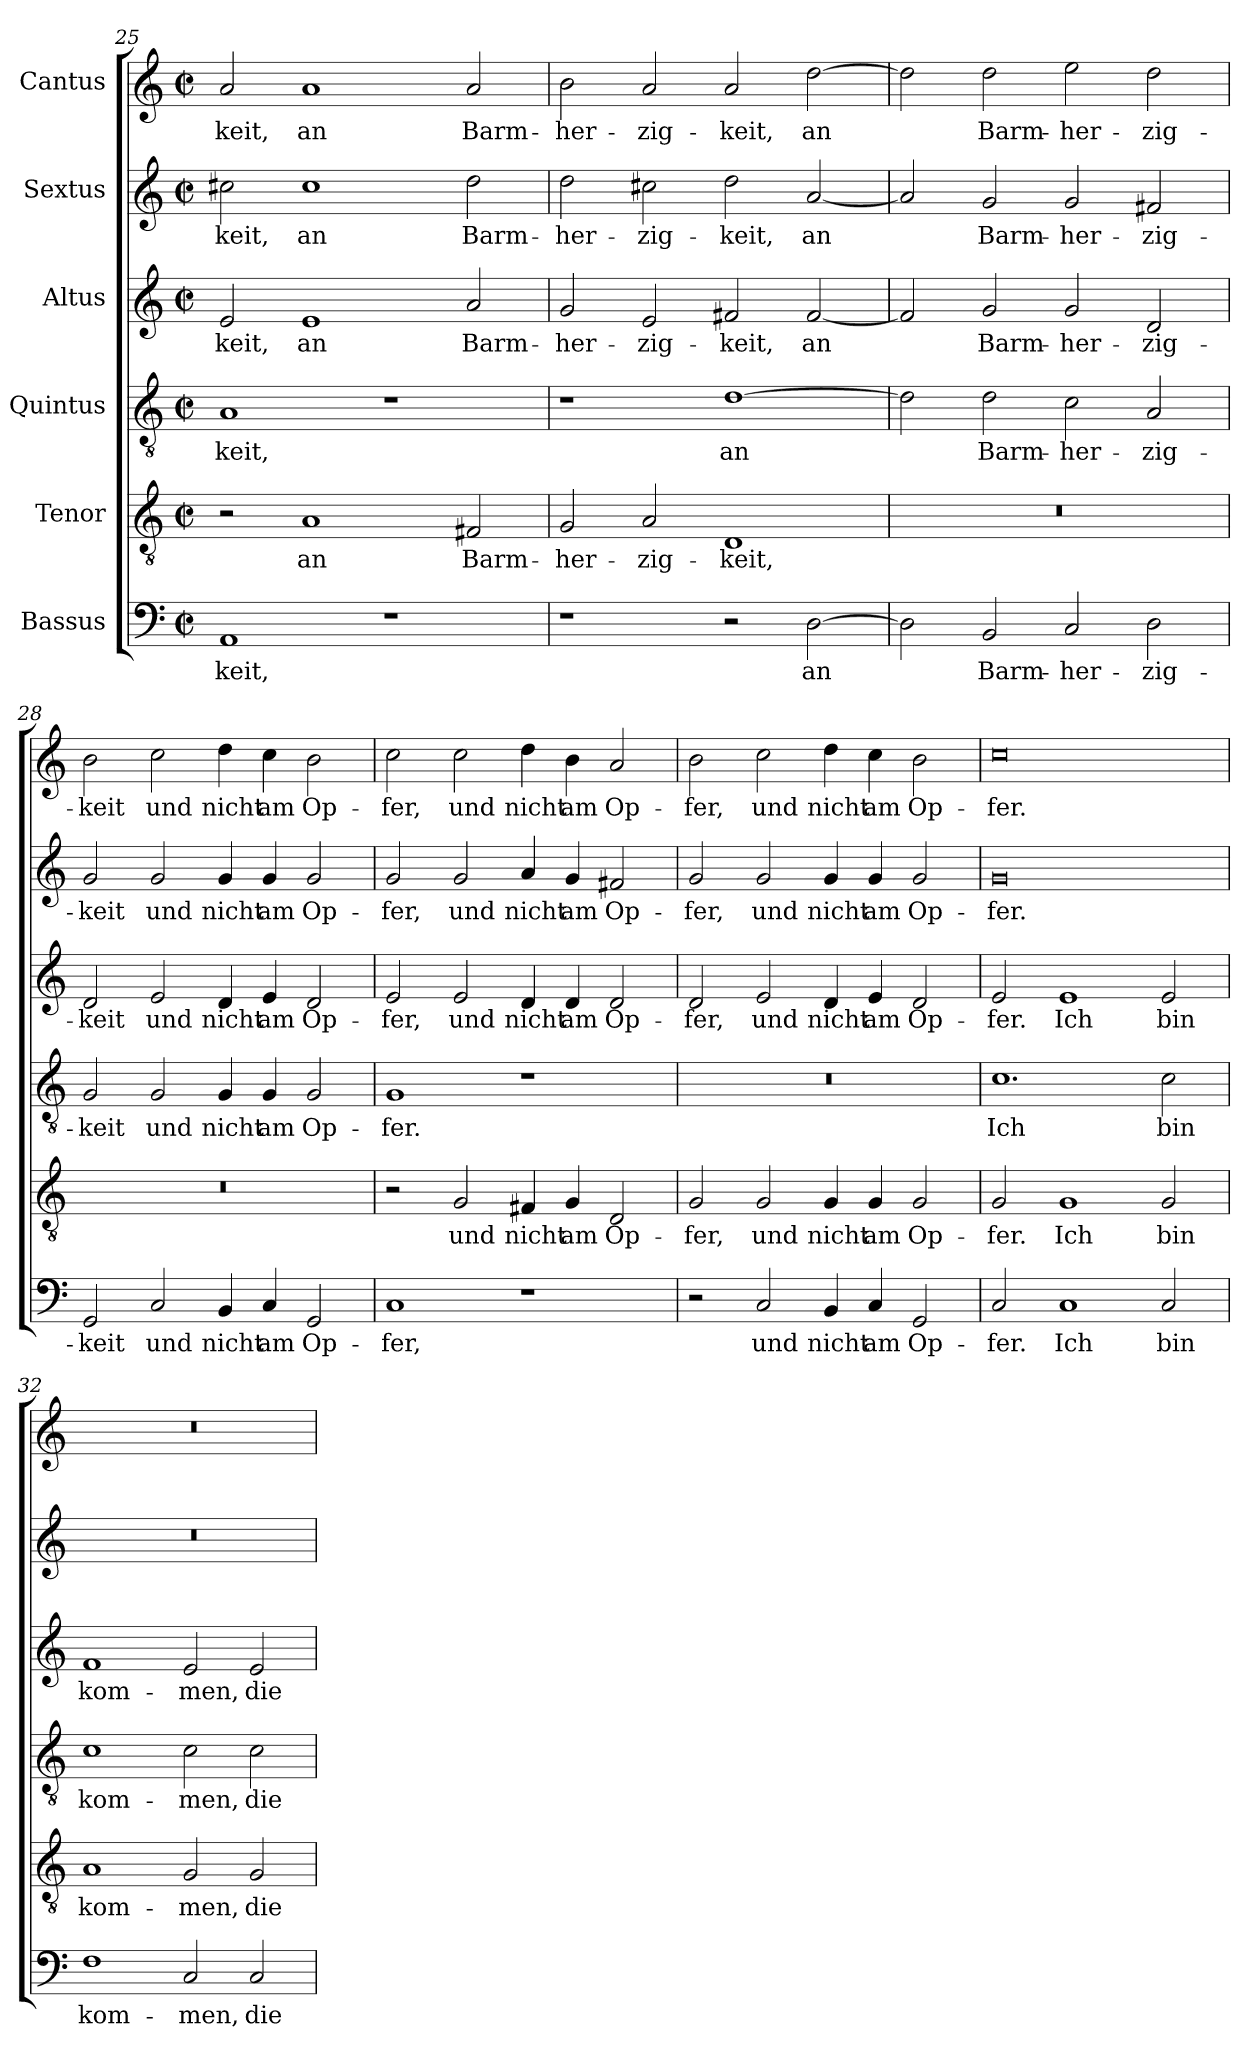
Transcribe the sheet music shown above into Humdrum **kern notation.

**kern	**text	**kern	**text	**kern	**text	**kern	**text	**kern	**text	**kern	**text
*part6	*part6	*part5	*part5	*part4	*part4	*part3	*part3	*part2	*part2	*part1	*part1
*staff6	*staff6	*staff5	*staff5	*staff4	*staff4	*staff3	*staff3	*staff2	*staff2	*staff1	*staff1
*I"Bassus	*	*I"Tenor	*	*I"Quintus	*	*I"Altus	*	*I"Sextus	*	*I"Cantus	*
*clefF4	*	*clefGv2	*	*clefGv2	*	*clefG2	*	*clefG2	*	*clefG2	*
*k[]	*	*k[]	*	*k[]	*	*k[]	*	*k[]	*	*k[]	*
*M4/2	*	*M4/2	*	*M4/2	*	*M4/2	*	*M4/2	*	*M4/2	*
*met(c|)	*	*met(c|)	*	*met(c|)	*	*met(c|)	*	*met(c|)	*	*met(c|)	*
=25	=25	=25	=25	=25	=25	=25	=25	=25	=25	=25	=25
!	!LO:LY:b	!	!	!	!LO:LY:b	!	!LO:LY:b	!	!LO:LY:b	!	!LO:LY:b
1AA	-keit,	2r	.	1A	-keit,	2e/	-keit,	2cc#X\	-keit,	2a/	-keit,
!	!	!	!LO:LY:b	!	!	!	!LO:LY:b	!	!LO:LY:b	!	!LO:LY:b
.	.	1A	an	.	.	1e	an	1cc#	an	1a	an
1r	.	.	.	1r	.	.	.	.	.	.	.
!	!	!	!LO:LY:b	!	!	!	!LO:LY:b	!	!LO:LY:b	!	!LO:LY:b
.	.	2F#X/	Barm-	.	.	2a/	Barm-	2dd\	Barm-	2a/	Barm-
=26	=26	=26	=26	=26	=26	=26	=26	=26	=26	=26	=26
!	!	!	!LO:LY:b	!	!	!	!LO:LY:b	!	!LO:LY:b	!	!LO:LY:b
1r	.	2G/	-her-	1r	.	2g/	-her-	2dd\	-her-	2b\	-her-
!	!	!	!LO:LY:b	!	!	!	!LO:LY:b	!	!LO:LY:b	!	!LO:LY:b
.	.	2A/	-zig-	.	.	2e/	-zig-	2cc#X\	-zig-	2a/	-zig-
!	!	!	!LO:LY:b	!	!LO:LY:b	!	!LO:LY:b	!	!LO:LY:b	!	!LO:LY:b
2r	.	1D	-keit,	[1d	-an	2f#X/	-keit,	2dd\	-keit,	2a/	-keit,
!	!LO:LY:b	!	!	!	!	!	!LO:LY:b	!	!LO:LY:b	!	!LO:LY:b
[2D\	an	.	.	.	.	[2f#/	an	[2a/	an	[2dd\	an
=27	=27	=27	=27	=27	=27	=27	=27	=27	=27	=27	=27
2D\]	.	0r	.	2d\]	.	2f#/]	.	2a/]	.	2dd\]	.
!	!LO:LY:b	!	!	!	!LO:LY:b	!	!LO:LY:b	!	!LO:LY:b	!	!LO:LY:b
2BB/	Barm-	.	.	2d\	Barm-	2g/	Barm-	2g/	Barm-	2dd\	Barm-
!	!LO:LY:b	!	!	!	!LO:LY:b	!	!LO:LY:b	!	!LO:LY:b	!	!LO:LY:b
2C/	-her-	.	.	2c\	-her-	2g/	-her-	2g/	-her-	2ee\	-her-
!	!LO:LY:b	!	!	!	!LO:LY:b	!	!LO:LY:b	!	!LO:LY:b	!	!LO:LY:b
2D\	-zig-	.	.	2A/	-zig-	2d/	-zig-	2f#X/	-zig-	2dd\	-zig-
!!LO:PB:g=z
=28	=28	=28	=28	=28	=28	=28	=28	=28	=28	=28	=28
!	!LO:LY:b	!	!	!	!LO:LY:b	!	!LO:LY:b	!	!LO:LY:b	!	!LO:LY:b
2GG/	-keit	0r	.	2G/	-keit	2d/	-keit	2g/	-keit	2b\	-keit
!	!LO:LY:b	!	!	!	!LO:LY:b	!	!LO:LY:b	!	!LO:LY:b	!	!LO:LY:b
2C/	und	.	.	2G/	und	2e/	und	2g/	und	2cc\	und
!	!LO:LY:b	!	!	!	!LO:LY:b	!	!LO:LY:b	!	!LO:LY:b	!	!LO:LY:b
4BB/	nicht	.	.	4G/	nicht	4d/	nicht	4g/	nicht	4dd\	nicht
!	!LO:LY:b	!	!	!	!LO:LY:b	!	!LO:LY:b	!	!LO:LY:b	!	!LO:LY:b
4C/	am	.	.	4G/	am	4e/	am	4g/	am	4cc\	am
!	!LO:LY:b	!	!	!	!LO:LY:b	!	!LO:LY:b	!	!LO:LY:b	!	!LO:LY:b
2GG/	Op-	.	.	2G/	Op-	2d/	Op-	2g/	Op-	2b\	Op-
=29	=29	=29	=29	=29	=29	=29	=29	=29	=29	=29	=29
!	!LO:LY:b	!	!	!	!LO:LY:b	!	!LO:LY:b	!	!LO:LY:b	!	!LO:LY:b
1C	-fer,	2r	.	1G	-fer.	2e/	-fer,	2g/	-fer,	2cc\	-fer,
!	!	!	!LO:LY:b	!	!	!	!LO:LY:b	!	!LO:LY:b	!	!LO:LY:b
.	.	2G/	und	.	.	2e/	und	2g/	und	2cc\	und
!	!	!	!LO:LY:b	!	!	!	!LO:LY:b	!	!LO:LY:b	!	!LO:LY:b
1r	.	4F#X/	nicht	1r	.	4d/	nicht	4a/	nicht	4dd\	nicht
!	!	!	!LO:LY:b	!	!	!	!LO:LY:b	!	!LO:LY:b	!	!LO:LY:b
.	.	4G/	am	.	.	4d/	am	4g/	am	4b\	am
!	!	!	!LO:LY:b	!	!	!	!LO:LY:b	!	!LO:LY:b	!	!LO:LY:b
.	.	2D/	Op-	.	.	2d/	Op-	2f#X/	Op-	2a/	Op-
=30	=30	=30	=30	=30	=30	=30	=30	=30	=30	=30	=30
!	!	!	!LO:LY:b	!	!	!	!LO:LY:b	!	!LO:LY:b	!	!LO:LY:b
2r	.	2G/	-fer,	0r	.	2d/	-fer,	2g/	-fer,	2b\	-fer,
!	!LO:LY:b	!	!LO:LY:b	!	!	!	!LO:LY:b	!	!LO:LY:b	!	!LO:LY:b
2C/	und	2G/	und	.	.	2e/	und	2g/	und	2cc\	und
!	!LO:LY:b	!	!LO:LY:b	!	!	!	!LO:LY:b	!	!LO:LY:b	!	!LO:LY:b
4BB/	nicht	4G/	nicht	.	.	4d/	nicht	4g/	nicht	4dd\	nicht
!	!LO:LY:b	!	!LO:LY:b	!	!	!	!LO:LY:b	!	!LO:LY:b	!	!LO:LY:b
4C/	am	4G/	am	.	.	4e/	am	4g/	am	4cc\	am
!	!LO:LY:b	!	!LO:LY:b	!	!	!	!LO:LY:b	!	!LO:LY:b	!	!LO:LY:b
2GG/	Op-	2G/	Op-	.	.	2d/	Op-	2g/	Op-	2b\	Op-
!!LO:LB:g=z
=31	=31	=31	=31	=31	=31	=31	=31	=31	=31	=31	=31
!	!LO:LY:b	!	!LO:LY:b	!	!LO:LY:b	!	!LO:LY:b	!	!LO:LY:b	!	!LO:LY:b
2C/	-fer.	2G/	-fer.	1.c	Ich	2e/	-fer.	0g	-fer.	0cc	-fer.
!	!LO:LY:b	!	!LO:LY:b	!	!	!	!LO:LY:b	!	!	!	!
1C	Ich	1G	Ich	.	.	1e	Ich	.	.	.	.
!	!LO:LY:b	!	!LO:LY:b	!	!LO:LY:b	!	!LO:LY:b	!	!	!	!
2C/	bin	2G/	bin	2c\	bin	2e/	bin	.	.	.	.
=32	=32	=32	=32	=32	=32	=32	=32	=32	=32	=32	=32
!	!LO:LY:b	!	!LO:LY:b	!	!LO:LY:b	!	!LO:LY:b	!	!	!	!
1F	kom-	1A	kom-	1c	kom-	1f	kom-	0r	.	0r	.
!	!LO:LY:b	!	!LO:LY:b	!	!LO:LY:b	!	!LO:LY:b	!	!	!	!
2C/	-men,	2G/	-men,	2c\	-men,	2e/	-men,	.	.	.	.
!	!LO:LY:b	!	!LO:LY:b	!	!LO:LY:b	!	!LO:LY:b	!	!	!	!
2C/	die	2G/	die	2c\	die	2e/	die	.	.	.	.
=	=	=	=	=	=	=	=	=	=	=	=
*-	*-	*-	*-	*-	*-	*-	*-	*-	*-	*-	*-
